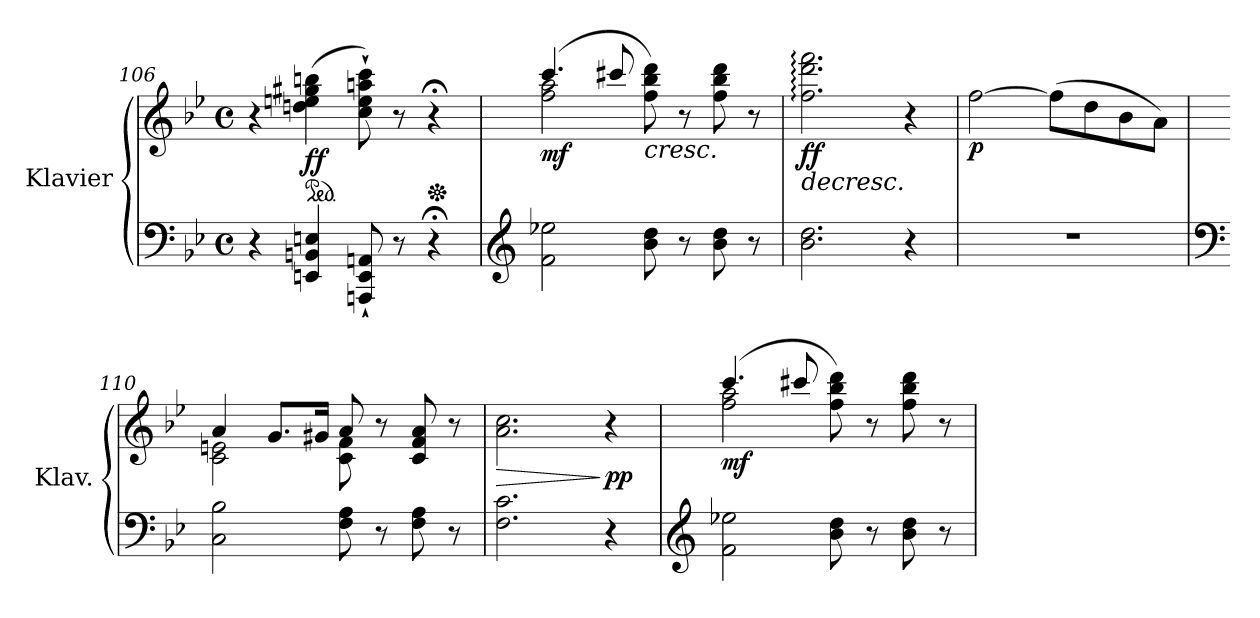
**kern	**kern	**dynam
*part1	*part1	*part1
*staff2	*staff1	*staff1/2
*I"Klavier	*	*
*I'Klav.	*	*
*clefF4	*clefG2	*
*k[b-e-]	*k[b-e-]	*
*M4/4	*M4/4	*
*met(c)	*met(c)	*
=106	=106	=106
4r	4r	.
*	*ped	*
*	*MM94	*
!	!	!LO:DY:b
4EEn/ 4BBn/ 4En/	(>4ddn\ 4een\ 4gg#X\ 4bbn\	ff
8AAAn/` 8EE/` 8AAn/`	8cc\` 8ee\` 8aan\` 8ccc\`)	.
8r	8r	.
*	*Xped	*
*	*MM30	*
4r;<	4r;<	.
=107	=107	=107
*clefG2	*	*
*	*MM94	*
*	*^	*
!	!	!	!LO:DY:b
2f\ 2ee-X\	(>4.ccc/	2ff\ 2aa\	mf
.	8ccc#X/	.	.
!	!	!	!LO:HP:b
8b-\ 8dd\	8ff\ 8bb-\ 8ddd\)	2ryy	<
8r	8r	.	.
8b-\ 8dd\	8ff\ 8bb-\ 8ddd\	.	.
8r	8r	.	.
*	*v	*v	*
!!LO:LB:g=z
=108	=108	=108
!	!	!LO:HP:b
!	!	!LO:DY:n=1:b
!	!	!LO:DY:n=2:b
2.b-\ 2.dd\	2.ff\: 2.ddd\: 2.fff\:	> f f
4r	4r	.
.	.	[
=109	=109	=109
*	*MM66	*
!	!	!LO:DY:b
1r	[2ff\	p
*	*MM94	*
.	(>8ff\L]	.
.	8dd\	.
.	8b-\	.
.	8a\J)	.
=110	=110	=110
*clefF4	*	*
*	*^	*
2C\ 2B-\	4a/	2c\ 2en\	.
.	8.g/L	.	.
.	16g#X/Jk	.	.
8F\ 8A\	8a/	8c\ 8f\	.
8r	8r	4.ryy	.
8F\ 8A\	8c/ 8f/ 8a/	.	.
8r	8r	.	.
*	*v	*v	*
=111	=111	=111
!	!	!LO:HP:b
2.F\ 2.c\	2.a\ 2.cc\	>
!	!	!LO:DY:n=1:b
4r	4r	] pp
=112	=112	=112
*clefG2	*	*
*	*^	*
!	!	!	!LO:DY:b
2f\ 2ee-X\	(>4.ccc/	2ff\ 2aa\	mf
.	8ccc#X/	.	.
8b-\ 8dd\	8ff\ 8bb-\ 8ddd\)	2ryy	.
8r	8r	.	.
8b-\ 8dd\	8ff\ 8bb-\ 8ddd\	.	.
8r	8r	.	.
*	*v	*v	*
.	.	]
=	=	=
*-	*-	*-
